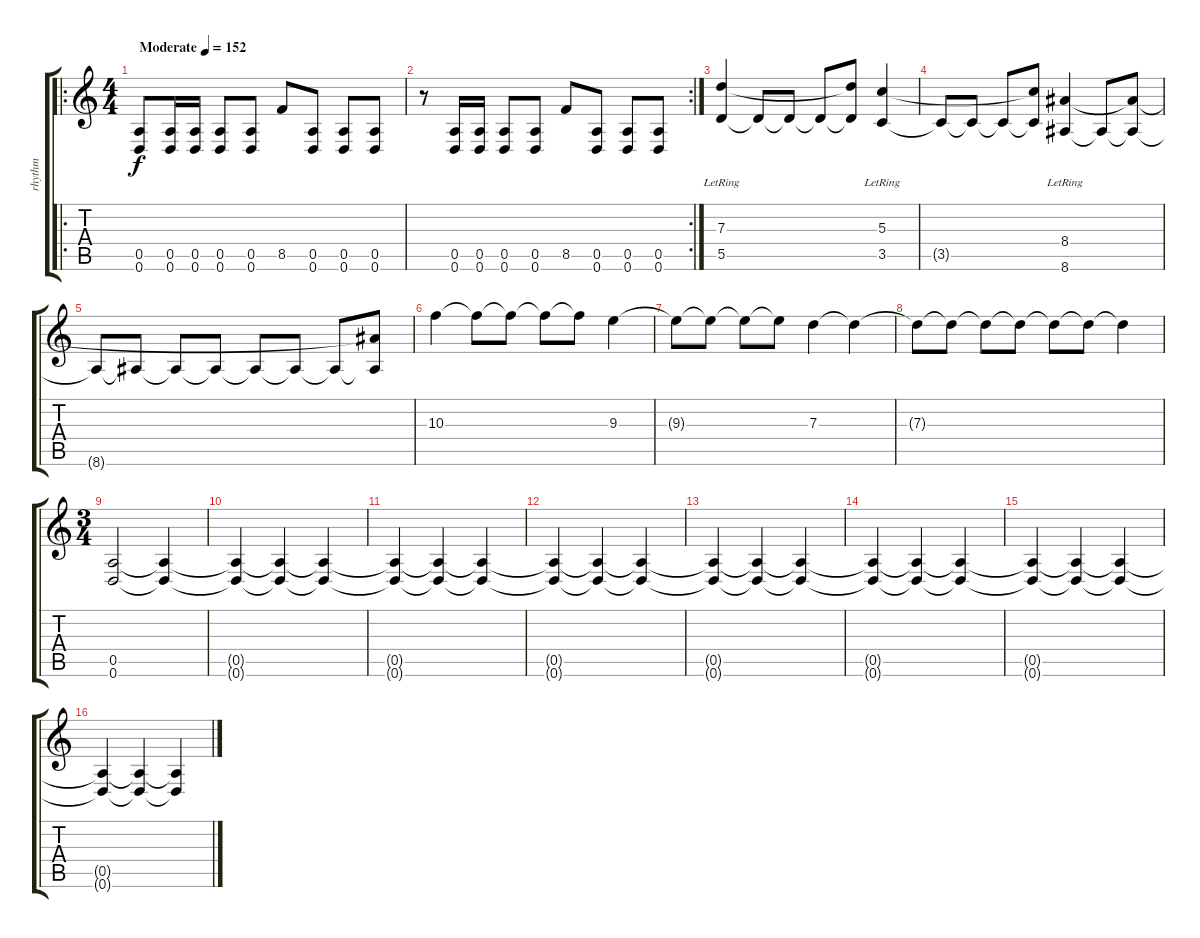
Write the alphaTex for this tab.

\track ("rhythm" "rhythm") {instrument overdrivenguitar bank 166}
\staff {score tabs}
\tuning (E4 B3 G3 D3 A2 D2) {hide}
\ro
\ts (4 4)
\tempo (152 "Moderate")
\clef g2
\ks c
(0.5 0.6).8{dy f instrument overdrivenguitar} (0.5 0.6).16 (0.5 0.6).16 (0.5 0.6).8 (0.5 0.6).8 8.5.8 (0.5 0.6).8 (0.5 0.6).8 (0.5 0.6).8 |
\rc 2
r.8 (0.5 0.6).16 (0.5 0.6).16 (0.5 0.6).8 (0.5 0.6).8 8.5.8 (0.5 0.6).8 (0.5 0.6).8 (0.5 0.6).8 |
(7.3 5.5{lr}).4 5.5{t}.8 5.5{t}.8 5.5{t}.8 (7.3{t} 5.5{t}).8 (5.3 3.5{lr}).4 |
3.5{t}.8 3.5{t}.8 3.5{t}.8 (5.3{t} 3.5{t}).8 (8.4 8.6{lr}).4 8.6{t}.8 (8.4{t} 8.6{t}).8 |
8.6{t}.8 8.6{t}.8 8.6{t}.8 8.6{t}.8 8.6{t}.8 8.6{t}.8 8.6{t}.8 (8.4{t} 8.6{t}).8 |
10.3.4 10.3{t}.8 10.3{t}.8 10.3{t}.8 10.3{t}.8 9.3.4 |
9.3{t}.8 9.3{t}.8 9.3{t}.8 9.3{t}.8 7.3.4 7.3{t}.4 |
7.3{t}.8 7.3{t}.8 7.3{t}.8 7.3{t}.8 7.3{t}.8 7.3{t}.8 7.3{t}.4 |
\ts (3 4)
(0.5 0.6).2 (0.5{t} 0.6{t}).4 |
(0.5{t} 0.6{t}).4 (0.5{t} 0.6{t}).4 (0.5{t} 0.6{t}).4 |
(0.5{t} 0.6{t}).4 (0.5{t} 0.6{t}).4 (0.5{t} 0.6{t}).4 |
(0.5{t} 0.6{t}).4 (0.5{t} 0.6{t}).4 (0.5{t} 0.6{t}).4 |
(0.5{t} 0.6{t}).4 (0.5{t} 0.6{t}).4 (0.5{t} 0.6{t}).4 |
(0.5{t} 0.6{t}).4 (0.5{t} 0.6{t}).4 (0.5{t} 0.6{t}).4 |
(0.5{t} 0.6{t}).4 (0.5{t} 0.6{t}).4 (0.5{t} 0.6{t}).4 |
(0.5{t} 0.6{t}).4 (0.5{t} 0.6{t}).4 (0.5{t} 0.6{t}).4
